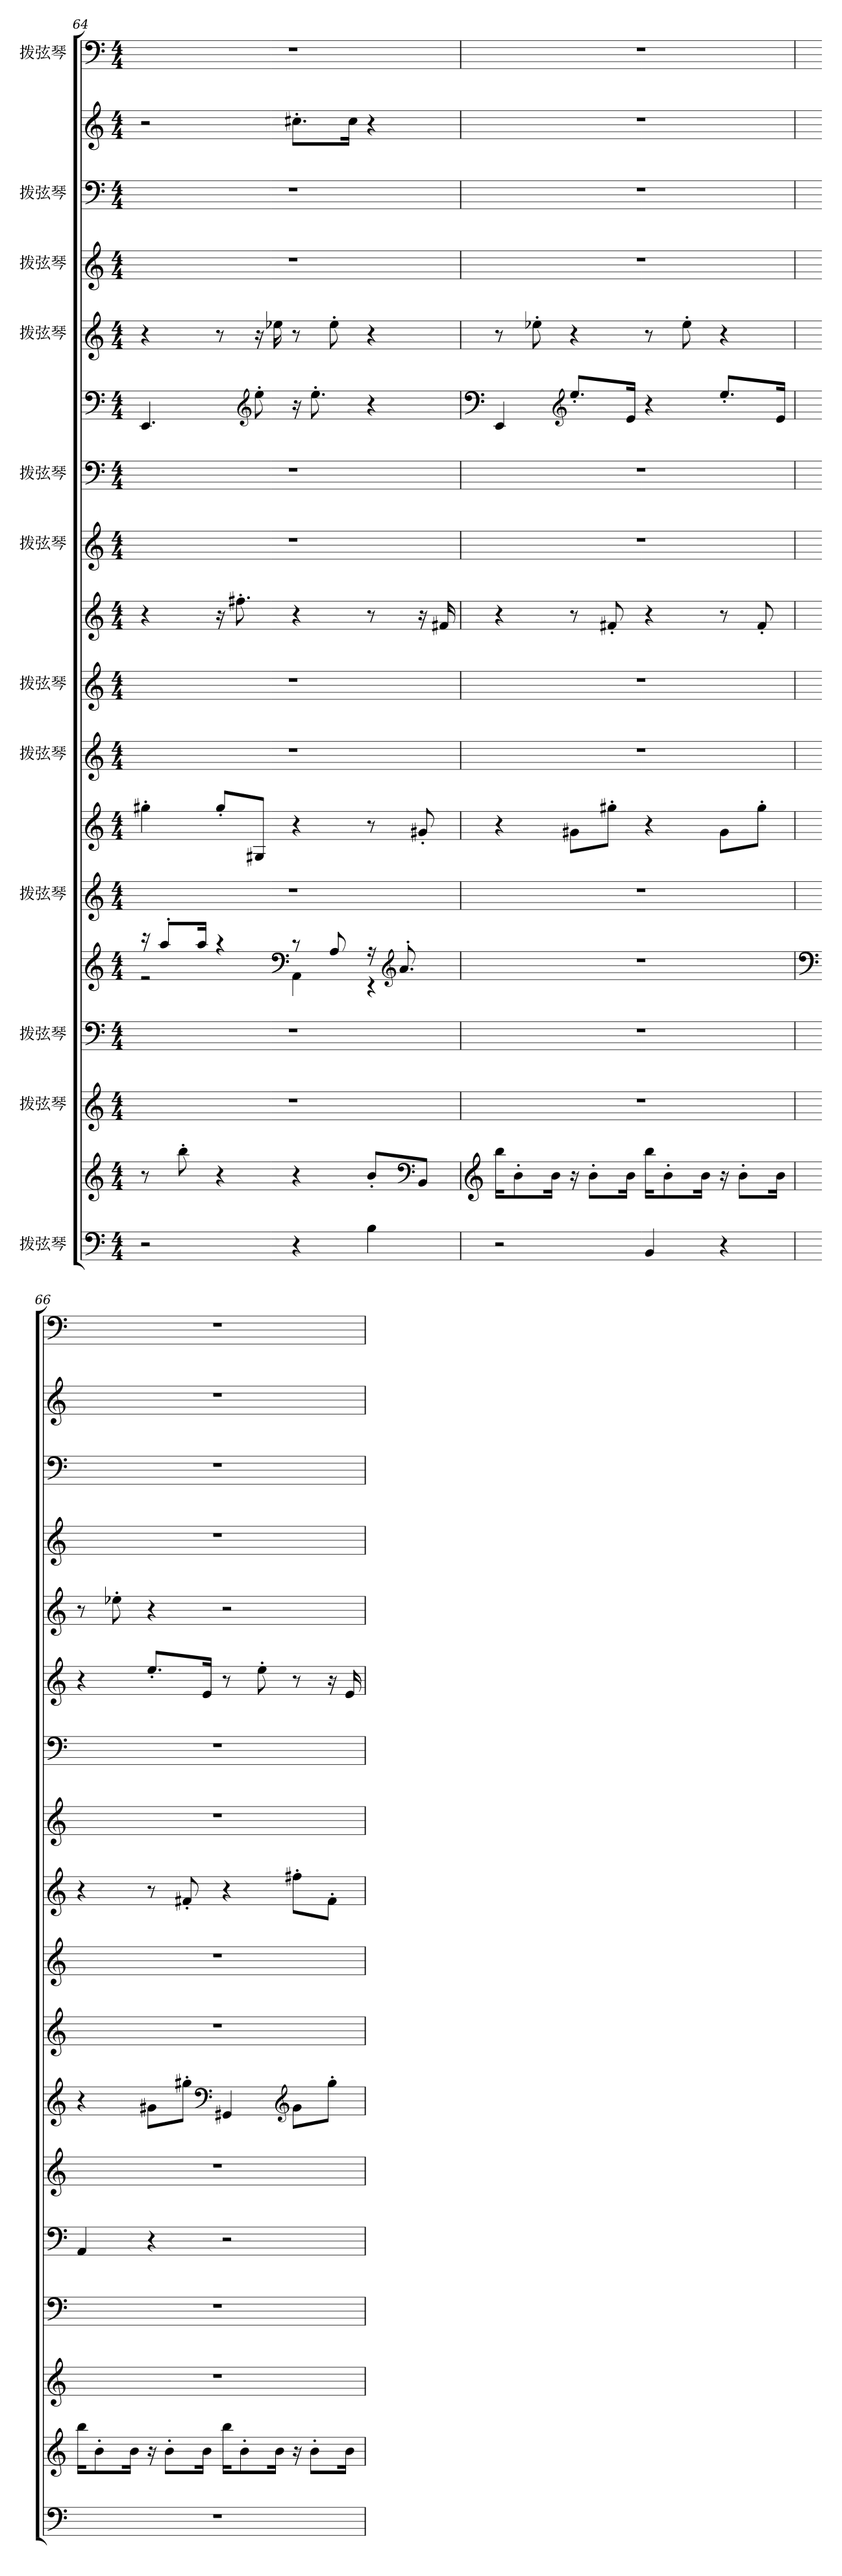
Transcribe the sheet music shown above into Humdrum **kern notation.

**kern	**kern	**kern	**kern	**kern	**kern	**kern	**kern	**kern	**kern	**kern	**kern	**kern	**kern	**kern	**kern	**kern	**kern
*part12	*part12	*part11	*part10	*part10	*part9	*part9	*part8	*part7	*part7	*part6	*part5	*part5	*part4	*part3	*part2	*part2	*part1
*staff18	*staff17	*staff16	*staff15	*staff14	*staff13	*staff12	*staff11	*staff10	*staff9	*staff8	*staff7	*staff6	*staff5	*staff4	*staff3	*staff2	*staff1
*I"拨弦琴	*	*I"拨弦琴	*I"拨弦琴	*	*I"拨弦琴	*	*I"拨弦琴	*I"拨弦琴	*	*I"拨弦琴	*I"拨弦琴	*	*I"拨弦琴	*I"拨弦琴	*I"拨弦琴	*	*I"拨弦琴
!!LO:PB:g=z
*clefF4	*clefG2	*clefG2	*clefF4	*clefG2	*clefG2	*clefG2	*clefG2	*clefG2	*clefG2	*clefG2	*clefF4	*clefF4	*clefG2	*clefG2	*clefF4	*clefG2	*clefF4
*k[]	*k[]	*k[]	*k[]	*k[]	*k[]	*k[]	*k[]	*k[]	*k[]	*k[]	*k[]	*k[]	*k[]	*k[]	*k[]	*k[]	*k[]
*M4/4	*M4/4	*M4/4	*M4/4	*M4/4	*M4/4	*M4/4	*M4/4	*M4/4	*M4/4	*M4/4	*M4/4	*M4/4	*M4/4	*M4/4	*M4/4	*M4/4	*M4/4
=64	=64	=64	=64	=64	=64	=64	=64	=64	=64	=64	=64	=64	=64	=64	=64	=64	=64
*	*	*	*	*^	*	*	*	*	*	*	*	*	*	*	*	*	*
2r	8r	1r	1r	16r	2r	1r	4gg#X'\	1r	1r	4r	1r	1r	4.EE/	4r	1r	1r	2r	1r
.	.	.	.	8aa'/L	.	.	.	.	.	.	.	.	.	.	.	.	.	.
.	8bb'\	.	.	.	.	.	.	.	.	.	.	.	.	.	.	.	.	.
.	.	.	.	16aa/Jk	.	.	.	.	.	.	.	.	.	.	.	.	.	.
.	4r	.	.	4r	.	.	8gg#'/L	.	.	16r	.	.	.	8r	.	.	.	.
.	.	.	.	.	.	.	.	.	.	8.ff#X'\	.	.	.	.	.	.	.	.
*	*	*	*	*	*	*	*	*	*	*	*	*	*clefG2	*	*	*	*	*
.	.	.	.	.	.	.	8G#X/J	.	.	.	.	.	8ee'\	16r	.	.	.	.
.	.	.	.	.	.	.	.	.	.	.	.	.	.	16ee-X\	.	.	.	.
*	*	*	*	*clefF4	*	*	*	*	*	*	*	*	*	*	*	*	*	*
4r	4r	.	.	8r	4AA\	.	4r	.	.	4r	.	.	16r	8r	.	.	8.cc#X'\L	.
.	.	.	.	.	.	.	.	.	.	.	.	.	8.ee'\	.	.	.	.	.
.	.	.	.	8A/	.	.	.	.	.	.	.	.	.	8ee-'\	.	.	.	.
.	.	.	.	.	.	.	.	.	.	.	.	.	.	.	.	.	16cc#\Jk	.
4B\	8b'/L	.	.	16r	4r	.	8r	.	.	8r	.	.	4r	4r	.	.	4r	.
*	*	*	*	*clefG2	*	*	*	*	*	*	*	*	*	*	*	*	*	*
.	.	.	.	8.a'/	.	.	.	.	.	.	.	.	.	.	.	.	.	.
*	*clefF4	*	*	*	*	*	*	*	*	*	*	*	*	*	*	*	*	*
.	8BB/J	.	.	.	.	.	8g#X'/	.	.	16r	.	.	.	.	.	.	.	.
.	.	.	.	.	.	.	.	.	.	16f#X/	.	.	.	.	.	.	.	.
*	*	*	*	*v	*v	*	*	*	*	*	*	*	*	*	*	*	*	*
=65	=65	=65	=65	=65	=65	=65	=65	=65	=65	=65	=65	=65	=65	=65	=65	=65	=65
*	*clefG2	*	*	*	*	*	*	*	*	*	*	*clefF4	*	*	*	*	*
2r	16bb\KL	1r	1r	1r	1r	4r	1r	1r	4r	1r	1r	4EE/	8r	1r	1r	1r	1r
.	8b'\	.	.	.	.	.	.	.	.	.	.	.	.	.	.	.	.
.	.	.	.	.	.	.	.	.	.	.	.	.	8ee-X'\	.	.	.	.
.	16b\Jk	.	.	.	.	.	.	.	.	.	.	.	.	.	.	.	.
*	*	*	*	*	*	*	*	*	*	*	*	*clefG2	*	*	*	*	*
.	16r	.	.	.	.	8g#X\L	.	.	8r	.	.	8.ee'/L	4r	.	.	.	.
.	8b'\L	.	.	.	.	.	.	.	.	.	.	.	.	.	.	.	.
.	.	.	.	.	.	8gg#X'\J	.	.	8f#X'/	.	.	.	.	.	.	.	.
.	16b\Jk	.	.	.	.	.	.	.	.	.	.	16e/Jk	.	.	.	.	.
4BB/	16bb\KL	.	.	.	.	4r	.	.	4r	.	.	4r	8r	.	.	.	.
.	8b'\	.	.	.	.	.	.	.	.	.	.	.	.	.	.	.	.
.	.	.	.	.	.	.	.	.	.	.	.	.	8ee-'\	.	.	.	.
.	16b\Jk	.	.	.	.	.	.	.	.	.	.	.	.	.	.	.	.
4r	16r	.	.	.	.	8g#\L	.	.	8r	.	.	8.ee'/L	4r	.	.	.	.
.	8b'\L	.	.	.	.	.	.	.	.	.	.	.	.	.	.	.	.
.	.	.	.	.	.	8gg#'\J	.	.	8f#'/	.	.	.	.	.	.	.	.
.	16b\Jk	.	.	.	.	.	.	.	.	.	.	16e/Jk	.	.	.	.	.
!!LO:PB:g=z
=66	=66	=66	=66	=66	=66	=66	=66	=66	=66	=66	=66	=66	=66	=66	=66	=66	=66
*	*	*	*	*clefF4	*	*	*	*	*	*	*	*	*	*	*	*	*
1r	16bb\KL	1r	1r	4AA/	1r	4r	1r	1r	4r	1r	1r	4r	8r	1r	1r	1r	1r
.	8b'\	.	.	.	.	.	.	.	.	.	.	.	.	.	.	.	.
.	.	.	.	.	.	.	.	.	.	.	.	.	8ee-X'\	.	.	.	.
.	16b\Jk	.	.	.	.	.	.	.	.	.	.	.	.	.	.	.	.
.	16r	.	.	4r	.	8g#X\L	.	.	8r	.	.	8.ee'/L	4r	.	.	.	.
.	8b'\L	.	.	.	.	.	.	.	.	.	.	.	.	.	.	.	.
.	.	.	.	.	.	8gg#X'\J	.	.	8f#X'/	.	.	.	.	.	.	.	.
.	16b\Jk	.	.	.	.	.	.	.	.	.	.	16e/Jk	.	.	.	.	.
*	*	*	*	*	*	*clefF4	*	*	*	*	*	*	*	*	*	*	*
.	16bb\KL	.	.	2r	.	4GG#X/	.	.	4r	.	.	8r	2r	.	.	.	.
.	8b'\	.	.	.	.	.	.	.	.	.	.	.	.	.	.	.	.
.	.	.	.	.	.	.	.	.	.	.	.	8ee'\	.	.	.	.	.
.	16b\Jk	.	.	.	.	.	.	.	.	.	.	.	.	.	.	.	.
*	*	*	*	*	*	*clefG2	*	*	*	*	*	*	*	*	*	*	*
.	16r	.	.	.	.	8g#\L	.	.	8ff#X'\L	.	.	8r	.	.	.	.	.
.	8b'\L	.	.	.	.	.	.	.	.	.	.	.	.	.	.	.	.
.	.	.	.	.	.	8gg#'\J	.	.	8f#'\J	.	.	16r	.	.	.	.	.
.	16b\Jk	.	.	.	.	.	.	.	.	.	.	16e/	.	.	.	.	.
=	=	=	=	=	=	=	=	=	=	=	=	=	=	=	=	=	=
*-	*-	*-	*-	*-	*-	*-	*-	*-	*-	*-	*-	*-	*-	*-	*-	*-	*-
